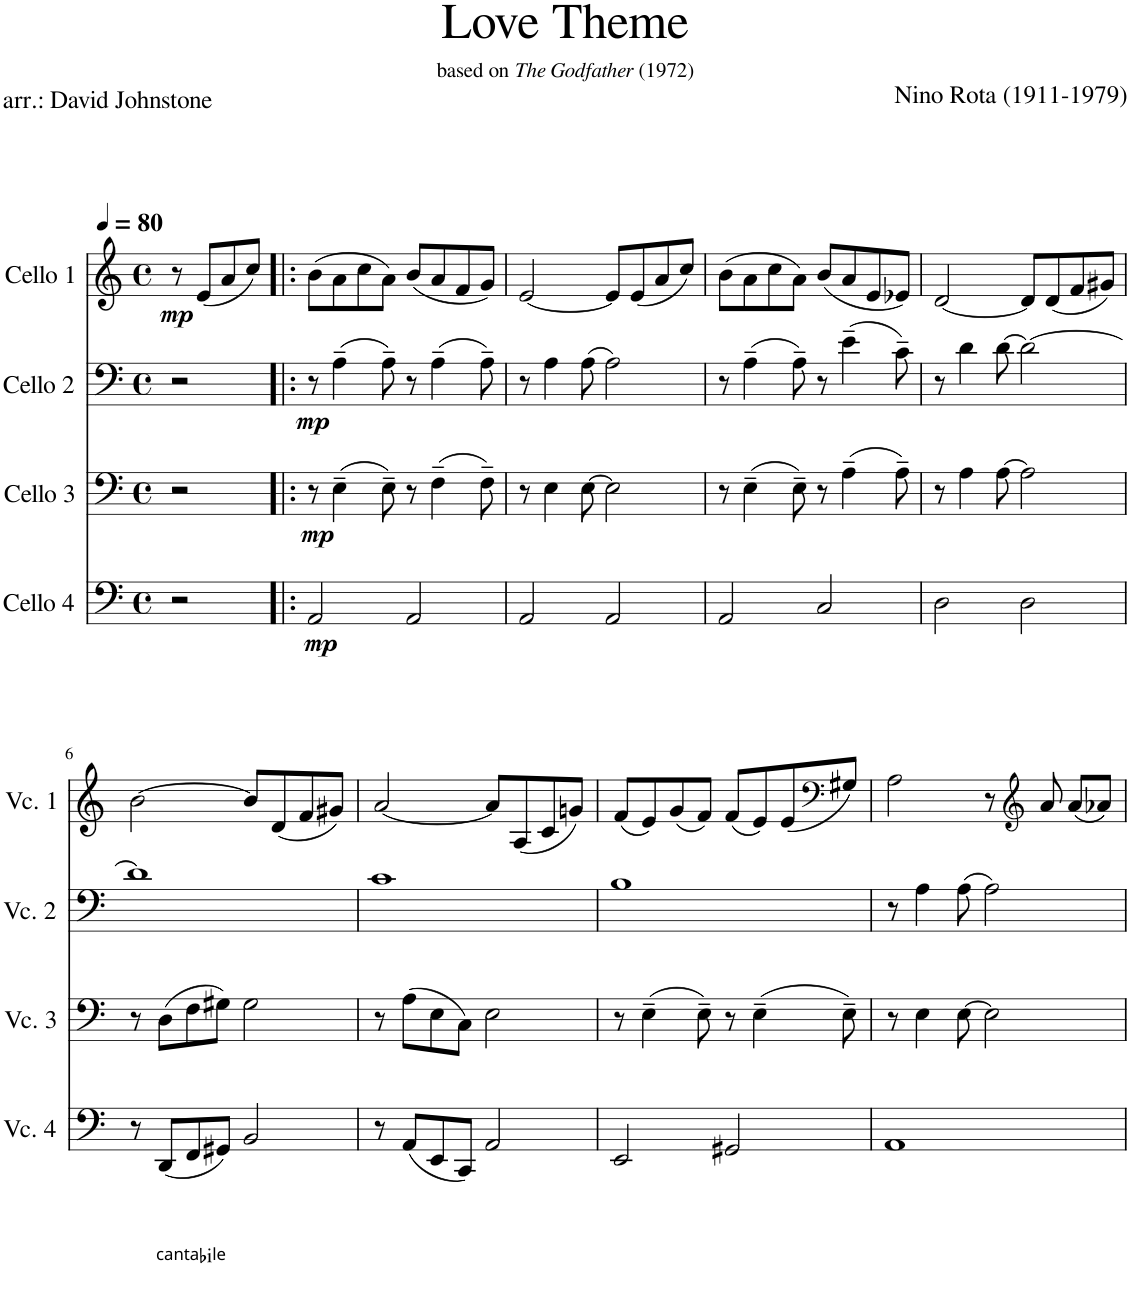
**kern	**dynam	**kern	**dynam	**kern	**dynam	**kern	**dynam
*part4	*part4	*part3	*part3	*part2	*part2	*part1	*part1
*staff4	*staff4	*staff3	*staff3	*staff2	*staff2	*staff1	*staff1
*I"Cello 4	*	*I"Cello 3	*	*I"Cello 2	*	*I"Cello 1	*
*clefF4	*	*clefF4	*	*clefF4	*	*clefG2	*
*k[]	*	*k[]	*	*k[]	*	*k[]	*
*M4/4	*	*M4/4	*	*M4/4	*	*M4/4	*
*met(c)	*	*met(c)	*	*met(c)	*	*met(c)	*
*MM80	*	*MM80	*	*MM80	*	*MM80	*
=1	=1	=1	=1	=1	=1	=1	=1
!	!	!	!	!	!	!	!LO:DY:b
2r	.	2r	.	2r	.	8r	mp
.	.	.	.	.	.	(8e/L	.
.	.	.	.	.	.	8a/	.
.	.	.	.	.	.	8cc/J)	.
=2!|:	=2!|:	=2!|:	=2!|:	=2!|:	=2!|:	=2!|:	=2!|:
!	!LO:DY:b	!	!LO:DY:b	!	!LO:DY:b	!	!
2AA/	mp	8r	mp	8r	mp	(8b\L	.
.	.	(4E~\	.	(4A~\	.	8a\	.
.	.	.	.	.	.	8cc\	.
.	.	8E~\)	.	8A~\)	.	8a\J)	.
2AA/	.	8r	.	8r	.	(8b/L	.
.	.	(4F~\	.	(4A~\	.	8a/	.
.	.	.	.	.	.	8f/	.
.	.	8F~\)	.	8A~\)	.	8g/J)	.
=3	=3	=3	=3	=3	=3	=3	=3
2AA/	.	8r	.	8r	.	[2e/	.
.	.	4E\	.	4A\	.	.	.
.	.	[8E\	.	(8A\	.	.	.
2AA/	.	2E\]	.	2A\)	.	8e/L]	.
.	.	.	.	.	.	(8e/	.
.	.	.	.	.	.	8a/	.
.	.	.	.	.	.	8cc/J)	.
=4	=4	=4	=4	=4	=4	=4	=4
2AA/	.	8r	.	8r	.	(8b\L	.
.	.	(4E~\	.	(4A~\	.	8a\	.
.	.	.	.	.	.	8cc\	.
.	.	8E~\)	.	8A~\)	.	8a\J)	.
2C/	.	8r	.	8r	.	(8b/L	.
.	.	(4A~\	.	(4e~\	.	8a/	.
.	.	.	.	.	.	8e/	.
.	.	8A~\)	.	8c~\)	.	8e-X/J)	.
=5	=5	=5	=5	=5	=5	=5	=5
2D\	.	8r	.	8r	.	[2d/	.
.	.	4A\	.	4d\	.	.	.
.	.	[8A\	.	[8d\	.	.	.
2D\	.	2A\]	.	2d\_	.	8d/L]	.
.	.	.	.	.	.	(8d/	.
.	.	.	.	.	.	8f/	.
.	.	.	.	.	.	8g#X/J)	.
!!LO:LB:g=z
=6	=6	=6	=6	=6	=6	=6	=6
8r	.	8r	.	1d]	.	[2b\	.
(8DD/L	.	(8D\L	.	.	.	.	.
8FF/	.	8F\	.	.	.	.	.
8GG#X/J)	.	8G#X\J)	.	.	.	.	.
2BB/	.	2G#\	.	.	.	8b/L]	.
.	.	.	.	.	.	(8d/	.
.	.	.	.	.	.	8f/	.
.	.	.	.	.	.	8g#X/J)	.
=7	=7	=7	=7	=7	=7	=7	=7
8r	.	8r	.	1c	.	[2a/	.
(8AA/L	.	(8A\L	.	.	.	.	.
8EE/	.	8E\	.	.	.	.	.
8CC/J)	.	8C\J)	.	.	.	.	.
2AA/	.	2E\	.	.	.	8a/L]	.
.	.	.	.	.	.	(8A/	.
.	.	.	.	.	.	8c/	.
.	.	.	.	.	.	8gn/J)	.
=8	=8	=8	=8	=8	=8	=8	=8
2EE/	.	8r	.	1B	.	(8f/L	.
.	.	(4E~\	.	.	.	8e/)	.
.	.	.	.	.	.	(8g/	.
.	.	8E~\)	.	.	.	8f/J)	.
2GG#X/	.	8r	.	.	.	(8f/L	.
.	.	(4E~\	.	.	.	8e/)	.
.	.	.	.	.	.	(8e/	.
*	*	*	*	*	*	*clefF4	*
.	.	8E~\)	.	.	.	8G#X/J)	.
=9	=9	=9	=9	=9	=9	=9	=9
1AA	.	8r	.	8r	.	2A\	.
.	.	4E\	.	4A\	.	.	.
.	.	[8E\	.	(8A\	.	.	.
.	.	2E\]	.	2A\)	.	8r	.
*	*	*	*	*	*	*clefG2	*
.	.	.	.	.	.	8a/	.
.	.	.	.	.	.	(8a/L	.
.	.	.	.	.	.	8a-X/J)	.
=	=	=	=	=	=	=	=
*-	*-	*-	*-	*-	*-	*-	*-
